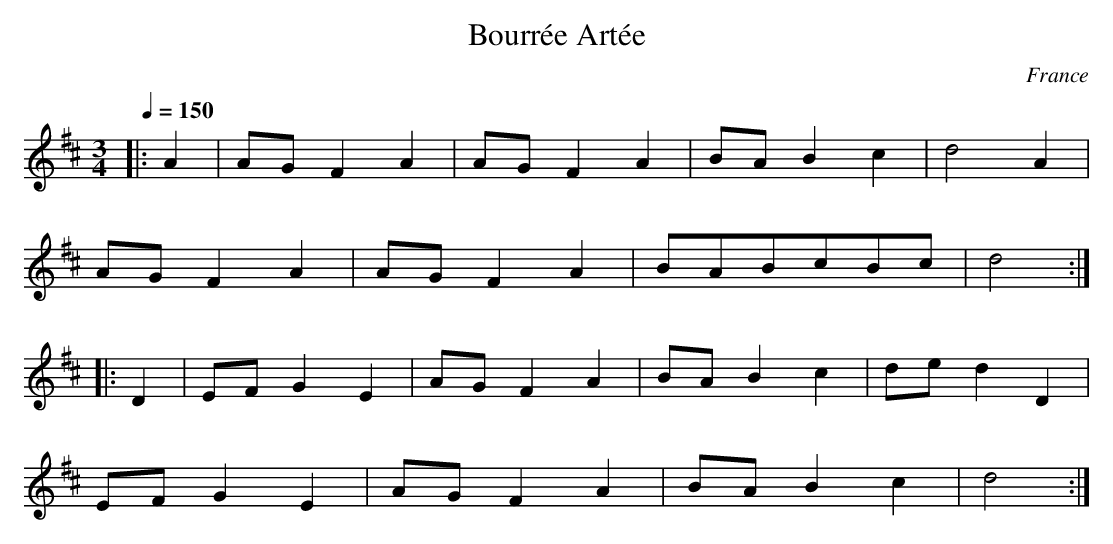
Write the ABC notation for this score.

X:1
T:Bourrée Artée
O:France
M:3/4
L:1/4
Q:1/4=150
K:D
|: A|A/2G/2 FA|A/2G/2 FA|B/2A/2Bc|d2A|
A/2G/2 FA|A/2G/2 FA|B/2A/2B/2c/2B/2c/2|d2::
D|E/2F/2GE|A/2G/2FA|B/2A/2Bc|d/2e/2dD|
E/2F/2GE|A/2G/2FA|B/2A/2Bc|d2:|
